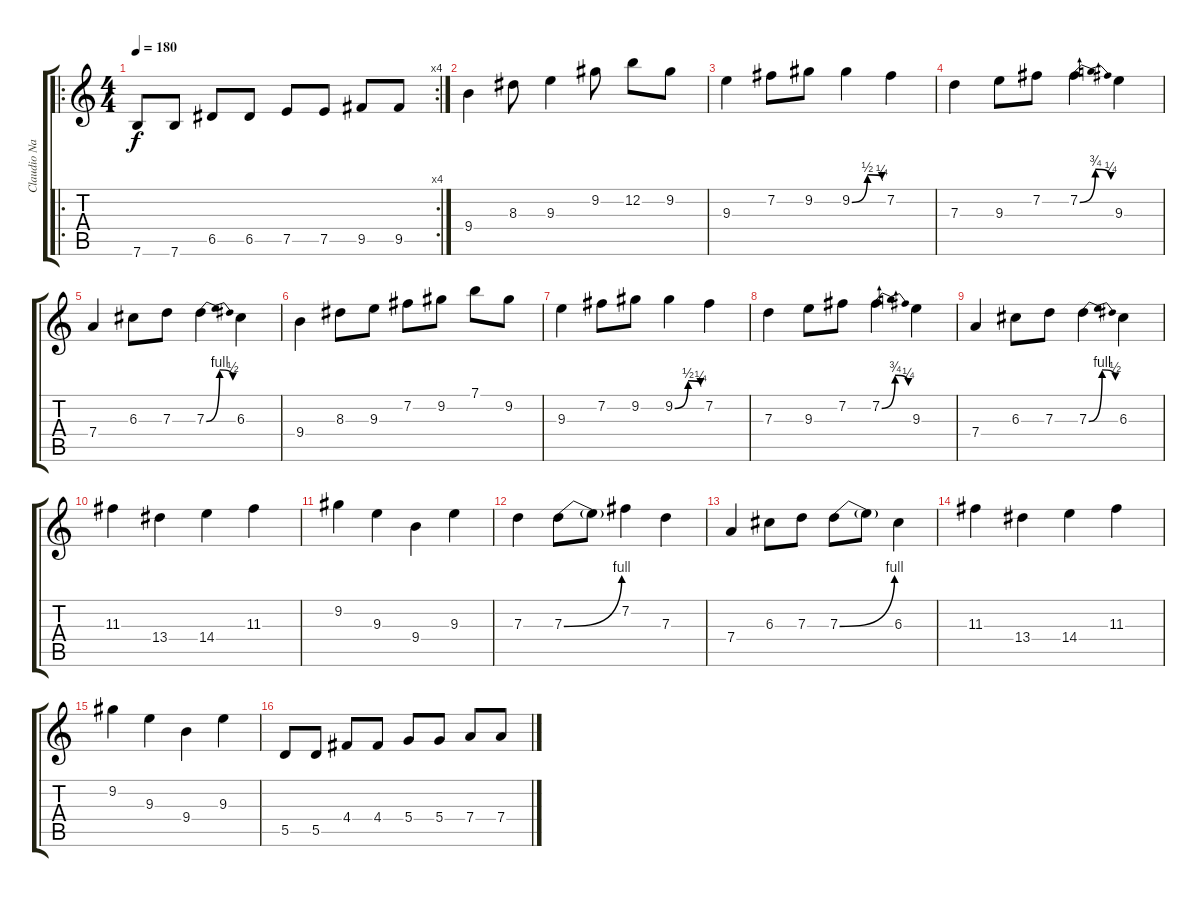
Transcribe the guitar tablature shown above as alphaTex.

\track ("Claudio Narea" "Claudio Na") {instrument overdrivenguitar}
\staff {score tabs}
\tuning (E4 B3 G3 D3 A2 E2) {hide}
\ro
\rc 4
\ts (4 4)
\tempo 180
\clef g2
\ks c
7.6.8{dy f instrument overdrivenguitar} 7.6.8 6.5.8 6.5.8 7.5.8 7.5.8 9.5.8 9.5.8 |
9.4.4 8.3.8 9.3.4 9.2.8 12.2.8 9.2.8 |
9.3.4 7.2.8 9.2.8 9.2{be (custom 0 0 30 2 58 1 60 1)}.4 7.2.4 |
7.3.4 9.3.8 7.2.8 7.2{be (bendrelease 0 0 30 3 30 3 60 1)}.4 9.3.4 |
7.4.4 6.3.8 7.3.8 7.3{be (bendrelease 0 0 30 4 30 4 60 2)}.4 6.3.4 |
9.4.4 8.3.8 9.3.8 7.2.8 9.2.8 7.1.8 9.2.8 |
9.3.4 7.2.8 9.2.8 9.2{be (custom 0 0 30 2 58 1 60 1)}.4 7.2.4 |
7.3.4 9.3.8 7.2.8 7.2{be (bendrelease 0 0 30 3 30 3 60 1)}.4 9.3.4 |
7.4.4 6.3.8 7.3.8 7.3{be (bendrelease 0 0 30 4 30 4 60 2)}.4 6.3.4 |
11.3.4{volume 13} 13.4.4 14.4.4 11.3.4 |
9.2.4 9.3.4 9.4.4 9.3.4 |
7.3.4 7.3{be (bend 0 0 60 4)}.8 7.3{t}.8 7.2.4 7.3.4 |
7.4.4 6.3.8 7.3.8 7.3{be (bend 0 0 60 4)}.8 7.3{t}.8 6.3.4 |
11.3.4 13.4.4 14.4.4 11.3.4 |
9.2.4 9.3.4 9.4.4 9.3.4 |
5.5.8{volume 12} 5.5.8 4.4.8 4.4.8 5.4.8 5.4.8 7.4.8 7.4.8
